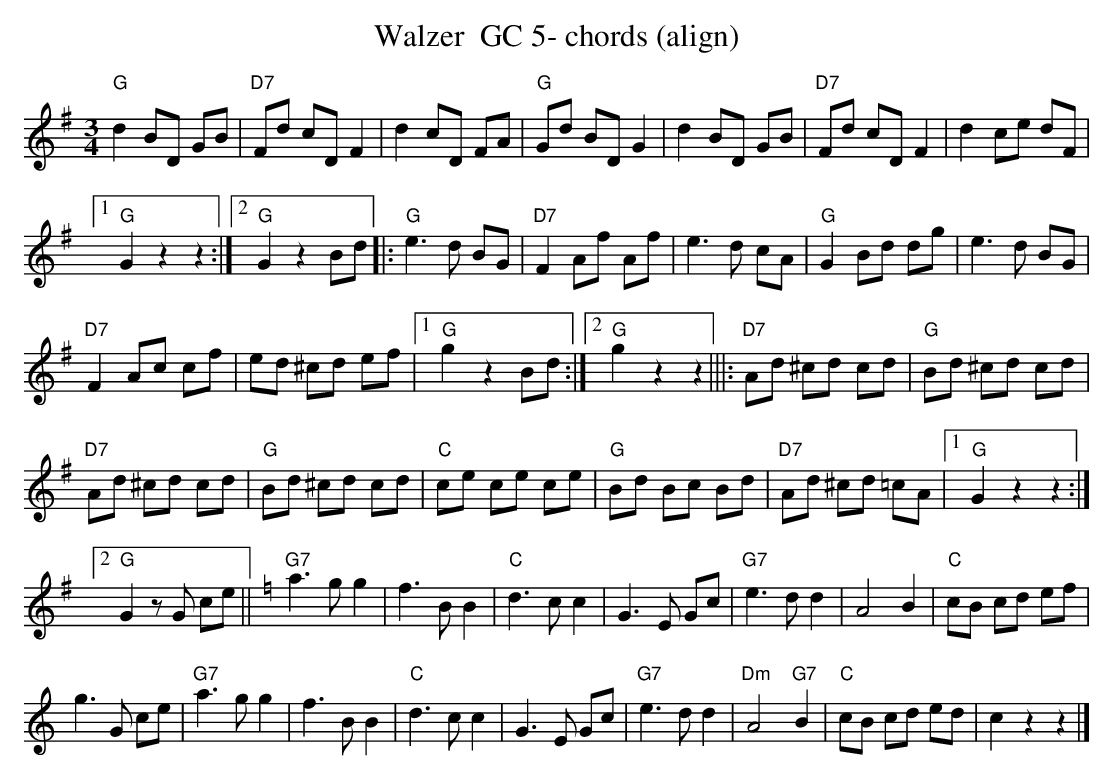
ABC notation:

X:1
T:Walzer  GC 5- chords (align)
M:3/4
L:1/8
K:Gmaj%%MIDI gchordon
"G"d2BD GB | "D7"Fd cDF2 | d2 cD FA | "G"Gd BDG2 | d2 BD GB | "D7"Fd cDF2 | d2ce dF |1
"G"G2z2z2 :|2 "G"G2z2Bd |: "G"e3d BG | "D7"F2 Af Af | e3d cA | "G"G2 Bd dg | e3d BG |
"D7"F2 Ac cf | ed ^cd ef |1 "G"g2z2Bd :|2 "G"g2z2z2 |||: "D7"Ad ^cd cd | "G"Bd ^cd cd |
"D7"Ad ^cd cd | "G"Bd ^cd cd | "C"ce ce ce | "G"Bd Bc Bd | "D7"Ad ^cd =cA |1 "G"G2z2z2 :|2
"G"G2 zG ce || [K:Cmaj] "G7"a3g g2 | f3BB2 | "C"d3cc2 | G3E Gc | "G7"e3dd2 | A4B2 | "C"cB cd ef |
g3G ce | "G7"a3gg2 | f3BB2 | "C"d3cc2 | G3E Gc | "G7"e3dd2 | "Dm"A4"G7"B2 | "C"cB cd ed | c2z2z2 |]
